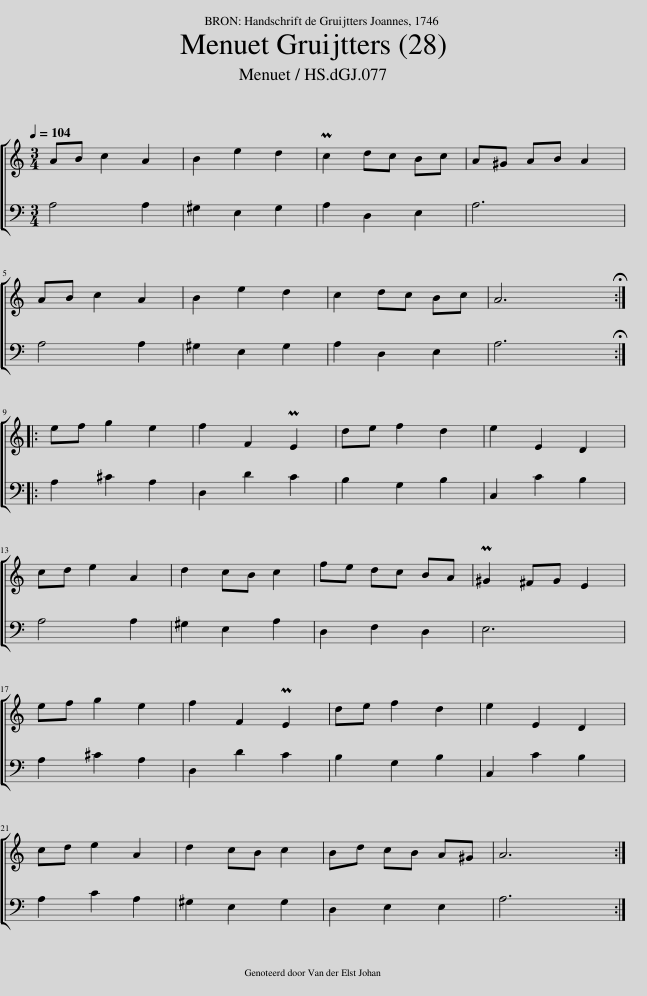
X:1
%%score [ 1 2 ]
L:1/8
Q:1/4=104
M:3/4
I:linebreak $
K:C
V:1 treble
V:2 bass
V:1
 AB c2 A2 | B2 e2 d2 | Pc2 dc Bc | A^G AB A2 |$ AB c2 A2 | %5
 B2 e2 d2 | c2 dc Bc | A6 ::$ ef g2 e2 | f2 F2 PE2 | %10
 de f2 d2 | e2 E2 D2 |$ cd e2 A2 | d2 cB c2 | fe dc BA | %15
 P^G2 ^FG E2 |$ ef g2 e2 | f2 F2 PE2 | de f2 d2 | e2 E2 D2 |$ %20
 cd e2 A2 | d2 cB c2 | Bd cB A^G | A6 :| %24
V:2
 A,4 A,2 | ^G,2 E,2 G,2 | A,2 D,2 E,2 | A,6 |$ A,4 A,2 | %5
 ^G,2 E,2 G,2 | A,2 D,2 E,2 | A,6 ::$ A,2 ^C2 A,2 | D,2 D2 C2 | %10
 B,2 G,2 B,2 | C,2 C2 B,2 |$ A,4 A,2 | ^G,2 E,2 A,2 | D,2 F,2 D,2 | %15
 E,6 |$ A,2 ^C2 A,2 | D,2 D2 C2 | B,2 G,2 B,2 | C,2 C2 B,2 |$ %20
 A,2 C2 A,2 | ^G,2 E,2 G,2 | D,2 E,2 E,2 | A,6 :| %24
